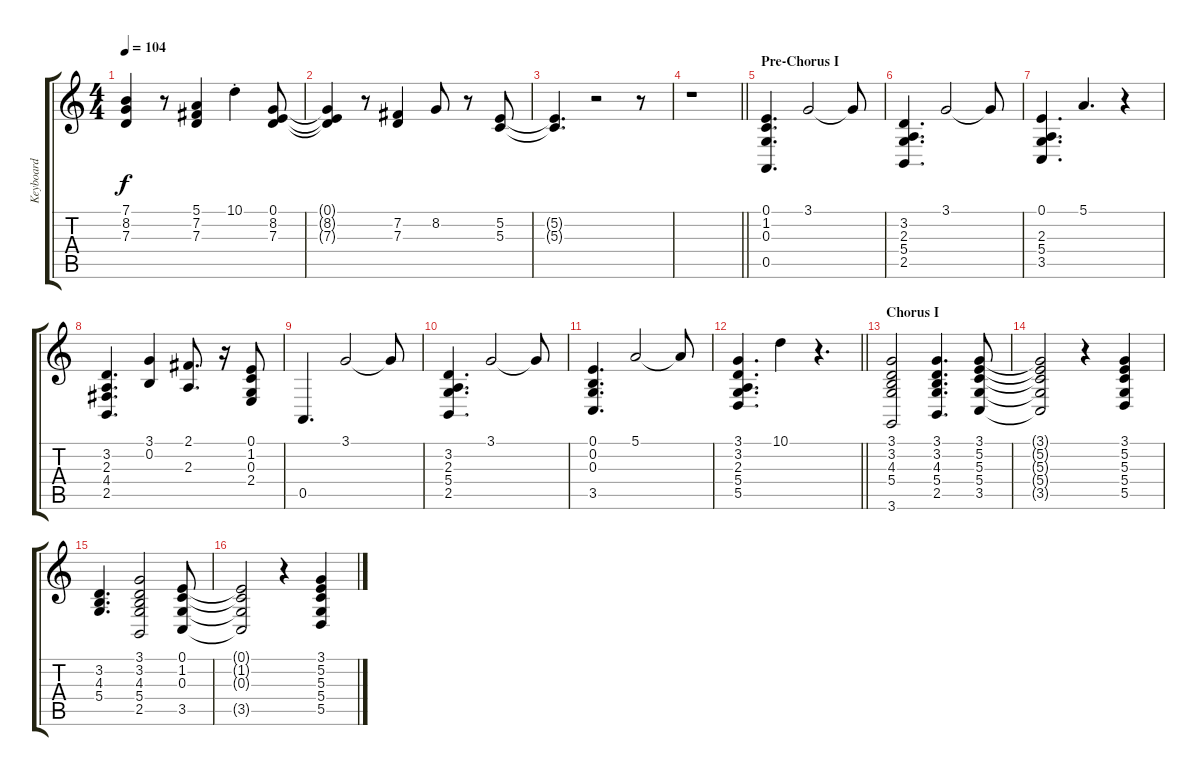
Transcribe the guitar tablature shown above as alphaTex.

\track ("Keyboard" "Keyboard") {instrument brightacousticpiano}
\staff {score tabs}
\tuning (E4 B3 G3 D3 A2 E2) {hide}
\ts (4 4)
\tempo 104
\clef g2
\ks c
(7.1 8.2 7.3).4{dy f} r.8 (5.1 7.2 7.3).4 10.1{st}.4 (0.1 8.2 7.3).8 |
(0.1{t} 8.2{t} 7.3{t}).4 r.8 (7.2 7.3).4 8.2.8 r.8 (5.2 5.3).8 |
(5.2{t} 5.3{t}).4{d} r.2 r.8 |
\barLineRight lightlight
r.1 |
\section ("" "Pre-Chorus I")
(0.1 1.2 0.3 0.5).4{d} 3.1.2 3.1{t}.8 |
(3.2 2.3 5.4 2.5).4{d} 3.1.2 3.1{t}.8 |
(0.1 2.3 5.4 3.5).4{d} 5.1.4{d} r.4 |
(3.2 2.3 4.4 2.5).4{d} (3.1 0.2).4 (2.1 2.3).8{d} r.16 (0.1 1.2 0.3 2.4).8 |
0.5.4{d} 3.1.2 3.1{t}.8 |
(3.2 2.3 5.4 2.5).4{d} 3.1.2 3.1{t}.8 |
(0.1 0.2 0.3 3.5).4{d} 5.1.2 5.1{t}.8 |
\barLineRight lightlight
(3.1 3.2 2.3 5.4 5.5).4{d} 10.1.4 r.4{d} |
\section ("" "Chorus I")
(3.1 3.2 4.3 5.4 3.6).2 (3.1 3.2 4.3 5.4 2.5).4{d} (3.1 5.2 5.3 5.4 3.5).8 |
(3.1{t} 5.2{t} 5.3{t} 5.4{t} 3.5{t}).2 r.4 (3.1 5.2 5.3 5.4 5.5).4 |
(3.2 4.3 5.4).4{d} (3.1 3.2 4.3 5.4 2.5).2 (0.1 1.2 0.3 3.5).8 |
(0.1{t} 1.2{t} 0.3{t} 3.5{t}).2 r.4 (3.1 5.2 5.3 5.4 5.5).4
